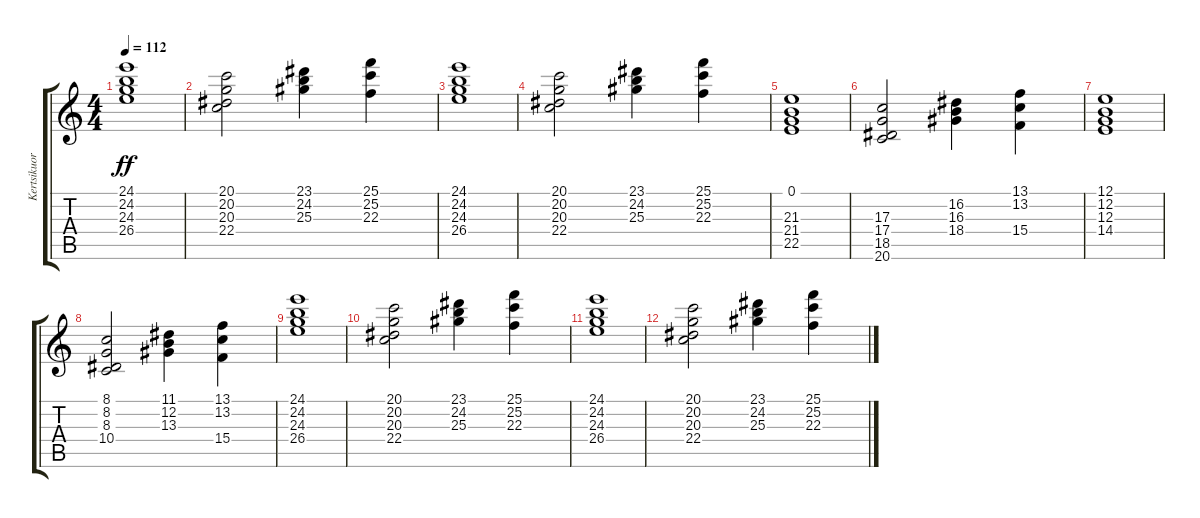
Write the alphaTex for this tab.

\track ("Kertsikuoro" "Kertsikuor") {instrument voiceoohs}
\staff {score tabs}
\tuning (E4 B3 G3 D3 A2 E2) {hide}
\ts (4 4)
\tempo 112
\clef g2
\ks c
(24.1 24.2 24.3 26.4).1{dy ff} |
(20.1 20.2 20.3 22.4).2 (23.1 24.2 25.3).4 (25.1 25.2 22.3).4 |
(24.1 24.2 24.3 26.4).1 |
(20.1 20.2 20.3 22.4).2 (23.1 24.2 25.3).4 (25.1 25.2 22.3).4 |
(0.1 21.3 21.4 22.5).1 |
(17.3 17.4 18.5 20.6).2 (16.2 16.3 18.4).4 (13.1 13.2 15.4).4 |
(12.1 12.2 12.3 14.4).1 |
(8.1 8.2 8.3 10.4).2 (11.1 12.2 13.3).4 (13.1 13.2 15.4).4 |
(24.1 24.2 24.3 26.4).1 |
(20.1 20.2 20.3 22.4).2 (23.1 24.2 25.3).4 (25.1 25.2 22.3).4 |
(24.1 24.2 24.3 26.4).1 |
(20.1 20.2 20.3 22.4).2 (23.1 24.2 25.3).4 (25.1 25.2 22.3).4
